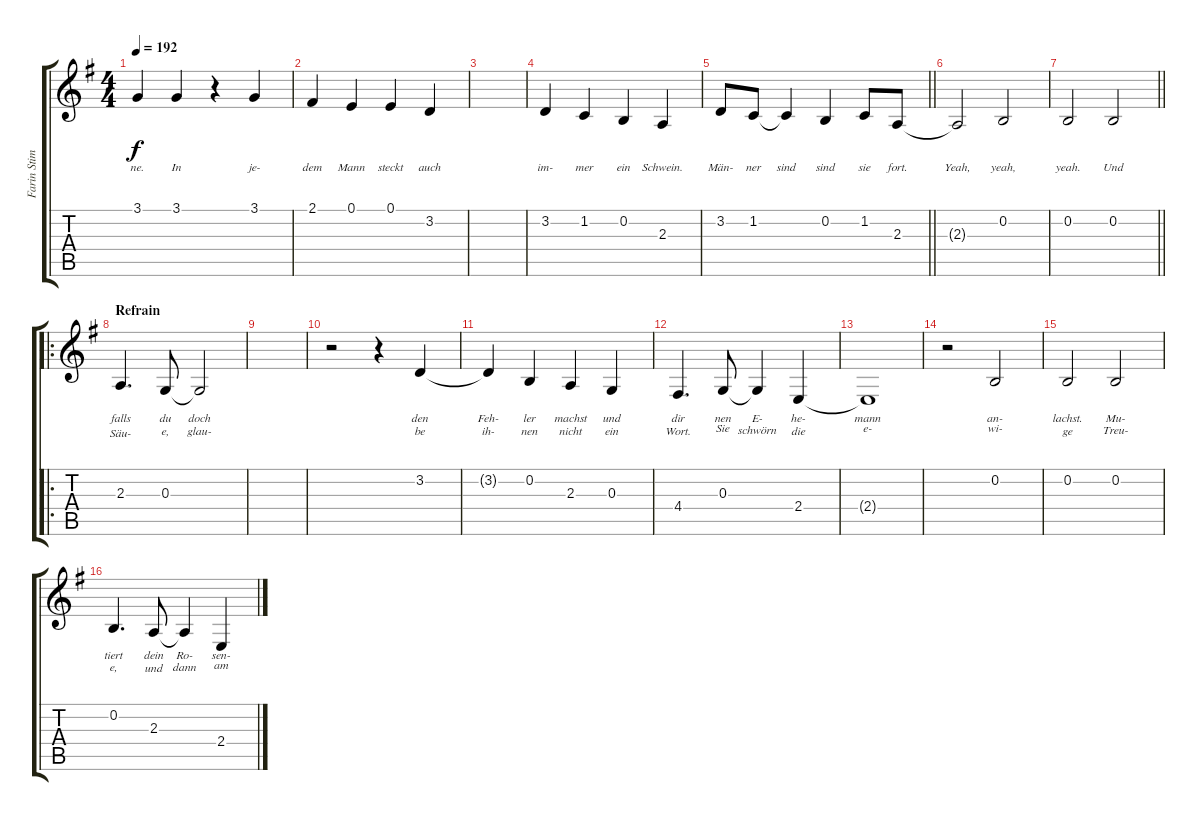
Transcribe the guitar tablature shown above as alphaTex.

\track ("Farin Stimme" "Farin Stim") {instrument oboe}
\staff {score tabs}
\tuning (E4 B3 G3 D3 A2 E2) {hide}
\ts (4 4)
\tempo 192
\clef g2
\ks g
3.1.4{lyrics (0 "ne.") lyrics (1 "") lyrics (2 "") lyrics (3 "") lyrics (4 "") dy f} 3.1.4{lyrics (0 "In") lyrics (1 "") lyrics (2 "") lyrics (3 "") lyrics (4 "")} r.4 3.1.4{lyrics (0 "je-") lyrics (1 "") lyrics (2 "") lyrics (3 "") lyrics (4 "")} |
2.1.4{lyrics (0 "dem") lyrics (1 "") lyrics (2 "") lyrics (3 "") lyrics (4 "")} 0.1.4{lyrics (0 "Mann") lyrics (1 "") lyrics (2 "") lyrics (3 "") lyrics (4 "")} 0.1.4{lyrics (0 "steckt") lyrics (1 "") lyrics (2 "") lyrics (3 "") lyrics (4 "")} 3.2.4{lyrics (0 "auch") lyrics (1 "") lyrics (2 "") lyrics (3 "") lyrics (4 "")} |
|
3.2.4{lyrics (0 "im-") lyrics (1 "") lyrics (2 "") lyrics (3 "") lyrics (4 "")} 1.2.4{lyrics (0 "mer") lyrics (1 "") lyrics (2 "") lyrics (3 "") lyrics (4 "")} 0.2.4{lyrics (0 "ein") lyrics (1 "") lyrics (2 "") lyrics (3 "") lyrics (4 "")} 2.3.4{lyrics (0 "Schwein.") lyrics (1 "") lyrics (2 "") lyrics (3 "") lyrics (4 "")} |
\barLineRight lightlight
3.2.8{lyrics (0 "Män-") lyrics (1 "") lyrics (2 "") lyrics (3 "") lyrics (4 "")} 1.2.8{lyrics (0 "ner") lyrics (1 "") lyrics (2 "") lyrics (3 "") lyrics (4 "")} 1.2{t}.4{lyrics (0 "sind") lyrics (1 "") lyrics (2 "") lyrics (3 "") lyrics (4 "")} 0.2.4{lyrics (0 "sind") lyrics (1 "") lyrics (2 "") lyrics (3 "") lyrics (4 "")} 1.2.8{lyrics (0 "sie") lyrics (1 "") lyrics (2 "") lyrics (3 "") lyrics (4 "")} 2.3.8{lyrics (0 "fort.") lyrics (1 "") lyrics (2 "") lyrics (3 "") lyrics (4 "")} |
2.3{t}.2{lyrics (0 "Yeah,") lyrics (1 "") lyrics (2 "") lyrics (3 "") lyrics (4 "")} 0.2.2{lyrics (0 "yeah,") lyrics (1 "") lyrics (2 "") lyrics (3 "") lyrics (4 "")} |
\barLineRight lightlight
0.2.2{lyrics (0 "yeah.") lyrics (1 "") lyrics (2 "") lyrics (3 "") lyrics (4 "")} 0.2.2{lyrics (0 "Und") lyrics (1 "") lyrics (2 "") lyrics (3 "") lyrics (4 "")} |
\ro
\section ("" "Refrain")
2.3.4{d lyrics (0 "falls") lyrics (1 "Säu-") lyrics (2 "") lyrics (3 "") lyrics (4 "")} 0.3.8{lyrics (0 "du") lyrics (1 "e,") lyrics (2 "") lyrics (3 "") lyrics (4 "")} 0.3{t}.2{lyrics (0 "doch") lyrics (1 "glau-") lyrics (2 "") lyrics (3 "") lyrics (4 "")} |
|
r.2 r.4 3.2.4{lyrics (0 "den") lyrics (1 "be") lyrics (2 "") lyrics (3 "") lyrics (4 "")} |
3.2{t}.4{lyrics (0 "Feh-") lyrics (1 "ih-") lyrics (2 "") lyrics (3 "") lyrics (4 "")} 0.2.4{lyrics (0 "ler") lyrics (1 "nen") lyrics (2 "") lyrics (3 "") lyrics (4 "")} 2.3.4{lyrics (0 "machst") lyrics (1 "nicht") lyrics (2 "") lyrics (3 "") lyrics (4 "")} 0.3.4{lyrics (0 "und") lyrics (1 "ein") lyrics (2 "") lyrics (3 "") lyrics (4 "")} |
4.4.4{d lyrics (0 "dir") lyrics (1 "Wort.") lyrics (2 "") lyrics (3 "") lyrics (4 "")} 0.3.8{lyrics (0 "nen") lyrics (1 "Sie") lyrics (2 "") lyrics (3 "") lyrics (4 "")} 0.3{t}.4{lyrics (0 "E-") lyrics (1 "schwörn") lyrics (2 "") lyrics (3 "") lyrics (4 "")} 2.4.4{lyrics (0 "he-") lyrics (1 "die") lyrics (2 "") lyrics (3 "") lyrics (4 "")} |
2.4{t}.1{lyrics (0 "mann") lyrics (1 "e-") lyrics (2 "") lyrics (3 "") lyrics (4 "")} |
r.2 0.2.2{lyrics (0 "an-") lyrics (1 "wi-") lyrics (2 "") lyrics (3 "") lyrics (4 "")} |
0.2.2{lyrics (0 "lachst.") lyrics (1 "ge") lyrics (2 "") lyrics (3 "") lyrics (4 "")} 0.2.2{lyrics (0 "Mu-") lyrics (1 "Treu-") lyrics (2 "") lyrics (3 "") lyrics (4 "")} |
0.2.4{d lyrics (0 "tiert") lyrics (1 "e,") lyrics (2 "") lyrics (3 "") lyrics (4 "")} 2.3.8{lyrics (0 "dein") lyrics (1 "und") lyrics (2 "") lyrics (3 "") lyrics (4 "")} 2.3{t}.4{lyrics (0 "Ro-") lyrics (1 "dann") lyrics (2 "") lyrics (3 "") lyrics (4 "")} 2.4.4{lyrics (0 "sen-") lyrics (1 "am") lyrics (2 "") lyrics (3 "") lyrics (4 "")}
